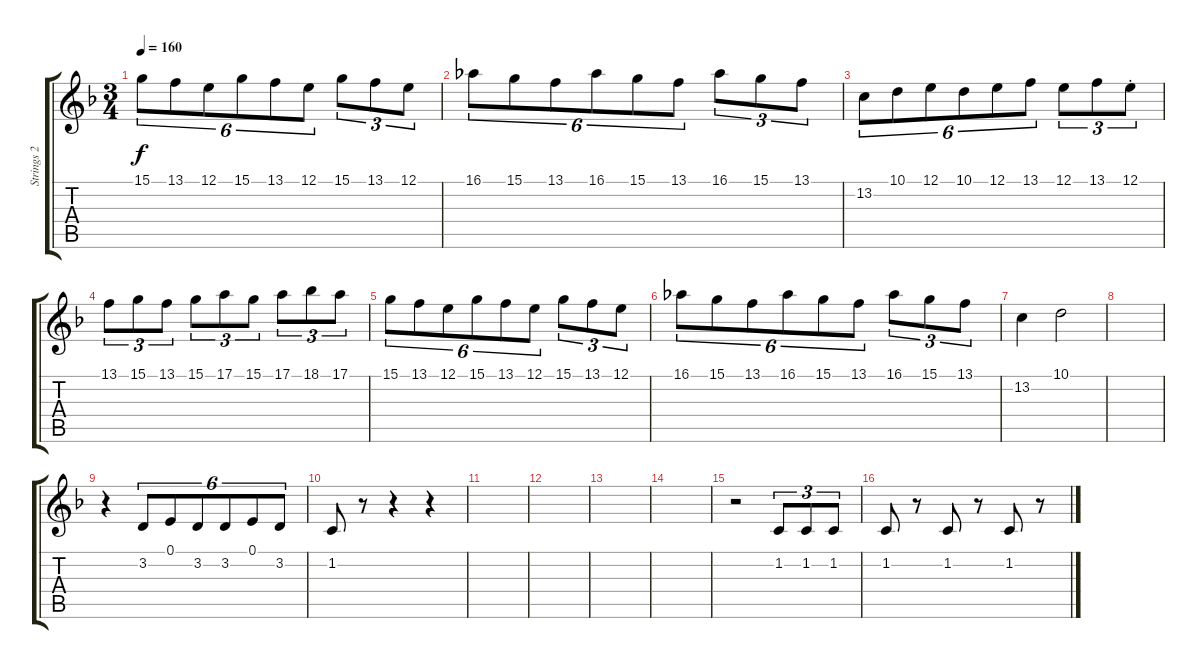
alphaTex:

\track ("Strings 2" "Strings 2") {instrument stringensemble1}
\staff {score tabs}
\tuning (E4 B3 G3 D3 A2 E2) {hide}
\ts (3 4)
\tempo 160
\clef g2
\ks f
15.1.8{tu (6 4) dy f} 13.1.8{tu (6 4)} 12.1.8{tu (6 4)} 15.1.8{tu (6 4)} 13.1.8{tu (6 4)} 12.1.8{tu (6 4)} 15.1.8{tu (3 2)} 13.1.8{tu (3 2)} 12.1.8{tu (3 2)} |
16.1.8{tu (6 4)} 15.1.8{tu (6 4)} 13.1.8{tu (6 4)} 16.1.8{tu (6 4)} 15.1.8{tu (6 4)} 13.1.8{tu (6 4)} 16.1.8{tu (3 2)} 15.1.8{tu (3 2)} 13.1.8{tu (3 2)} |
13.2.8{tu (6 4)} 10.1.8{tu (6 4)} 12.1.8{tu (6 4)} 10.1.8{tu (6 4)} 12.1.8{tu (6 4)} 13.1.8{tu (6 4)} 12.1.8{tu (3 2)} 13.1.8{tu (3 2)} 12.1{st}.8{tu (3 2)} |
13.1.8{tu (3 2)} 15.1.8{tu (3 2)} 13.1.8{tu (3 2)} 15.1.8{tu (3 2)} 17.1.8{tu (3 2)} 15.1.8{tu (3 2)} 17.1.8{tu (3 2)} 18.1.8{tu (3 2)} 17.1.8{tu (3 2)} |
15.1.8{tu (6 4)} 13.1.8{tu (6 4)} 12.1.8{tu (6 4)} 15.1.8{tu (6 4)} 13.1.8{tu (6 4)} 12.1.8{tu (6 4)} 15.1.8{tu (3 2)} 13.1.8{tu (3 2)} 12.1.8{tu (3 2)} |
16.1.8{tu (6 4)} 15.1.8{tu (6 4)} 13.1.8{tu (6 4)} 16.1.8{tu (6 4)} 15.1.8{tu (6 4)} 13.1.8{tu (6 4)} 16.1.8{tu (3 2)} 15.1.8{tu (3 2)} 13.1.8{tu (3 2)} |
13.2.4 10.1.2 |
|
r.4 3.2.8{tu (6 4)} 0.1.8{tu (6 4)} 3.2.8{tu (6 4)} 3.2.8{tu (6 4)} 0.1.8{tu (6 4)} 3.2.8{tu (6 4)} |
1.2.8 r.8 r.4 r.4 |
|
|
|
|
r.2 1.2.8{tu (3 2)} 1.2.8{tu (3 2)} 1.2.8{tu (3 2)} |
1.2.8 r.8 1.2.8 r.8 1.2.8 r.8
